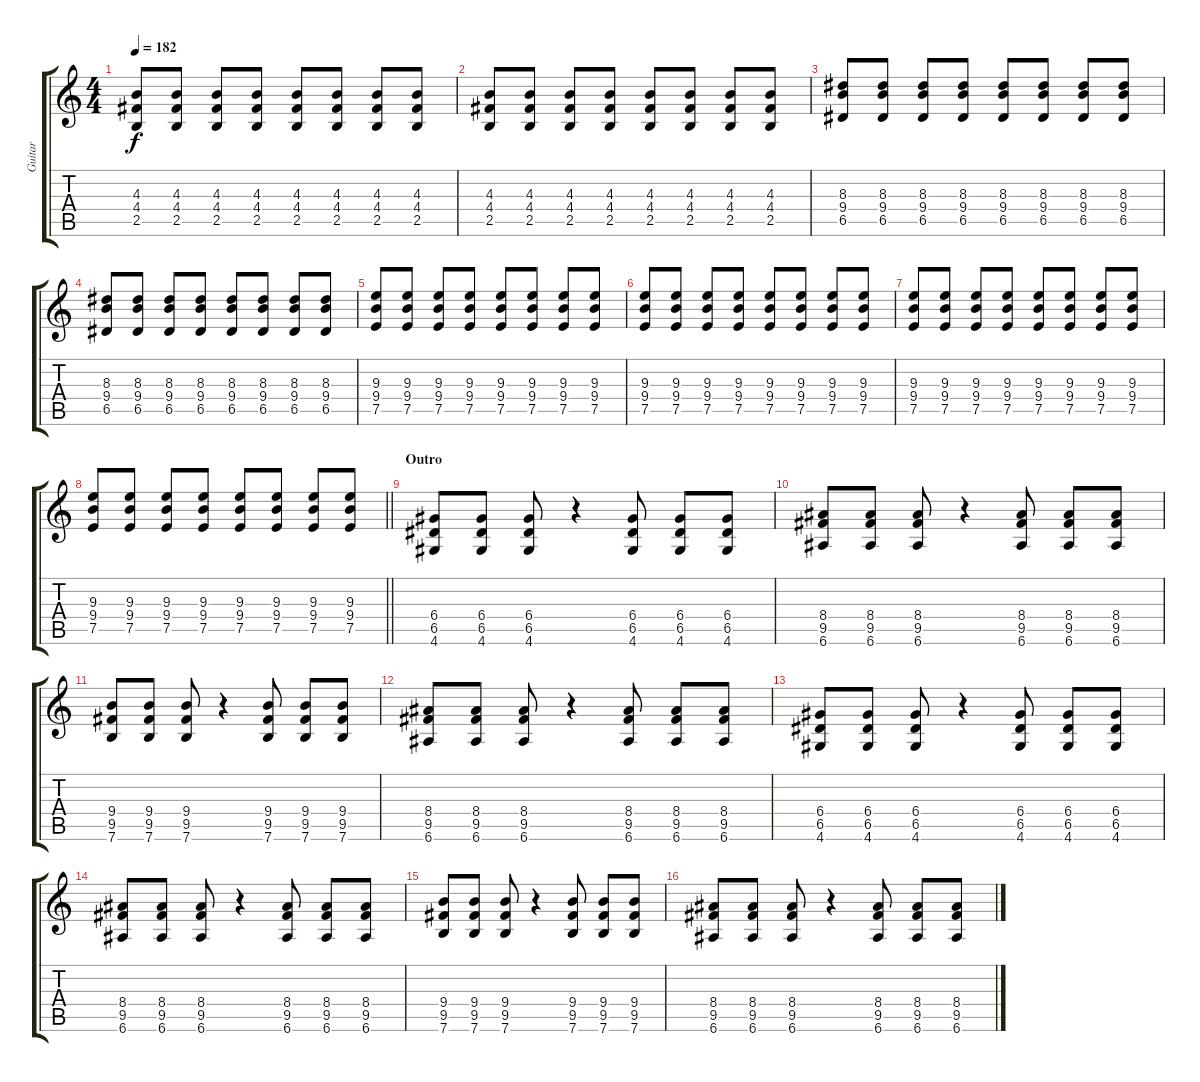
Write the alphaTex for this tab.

\track ("Guitar" "Guitar") {instrument distortionguitar}
\staff {score tabs}
\tuning (E4 B3 G3 D3 A2 E2) {hide}
\ts (4 4)
\tempo 182
\clef g2
\ks c
(4.3 4.4 2.5).8{dy f} (4.3 4.4 2.5).8 (4.3 4.4 2.5).8 (4.3 4.4 2.5).8 (4.3 4.4 2.5).8 (4.3 4.4 2.5).8 (4.3 4.4 2.5).8 (4.3 4.4 2.5).8 |
(4.3 4.4 2.5).8 (4.3 4.4 2.5).8 (4.3 4.4 2.5).8 (4.3 4.4 2.5).8 (4.3 4.4 2.5).8 (4.3 4.4 2.5).8 (4.3 4.4 2.5).8 (4.3 4.4 2.5).8 |
(8.3 9.4 6.5).8 (8.3 9.4 6.5).8 (8.3 9.4 6.5).8 (8.3 9.4 6.5).8 (8.3 9.4 6.5).8 (8.3 9.4 6.5).8 (8.3 9.4 6.5).8 (8.3 9.4 6.5).8 |
(8.3 9.4 6.5).8 (8.3 9.4 6.5).8 (8.3 9.4 6.5).8 (8.3 9.4 6.5).8 (8.3 9.4 6.5).8 (8.3 9.4 6.5).8 (8.3 9.4 6.5).8 (8.3 9.4 6.5).8 |
(9.3 9.4 7.5).8 (9.3 9.4 7.5).8 (9.3 9.4 7.5).8 (9.3 9.4 7.5).8 (9.3 9.4 7.5).8 (9.3 9.4 7.5).8 (9.3 9.4 7.5).8 (9.3 9.4 7.5).8 |
(9.3 9.4 7.5).8 (9.3 9.4 7.5).8 (9.3 9.4 7.5).8 (9.3 9.4 7.5).8 (9.3 9.4 7.5).8 (9.3 9.4 7.5).8 (9.3 9.4 7.5).8 (9.3 9.4 7.5).8 |
(9.3 9.4 7.5).8 (9.3 9.4 7.5).8 (9.3 9.4 7.5).8 (9.3 9.4 7.5).8 (9.3 9.4 7.5).8 (9.3 9.4 7.5).8 (9.3 9.4 7.5).8 (9.3 9.4 7.5).8 |
\barLineRight lightlight
(9.3 9.4 7.5).8 (9.3 9.4 7.5).8 (9.3 9.4 7.5).8 (9.3 9.4 7.5).8 (9.3 9.4 7.5).8 (9.3 9.4 7.5).8 (9.3 9.4 7.5).8 (9.3 9.4 7.5).8 |
\section ("" "Outro")
(6.4 6.5 4.6).8 (6.4 6.5 4.6).8 (6.4 6.5 4.6).8 r.4 (6.4 6.5 4.6).8 (6.4 6.5 4.6).8 (6.4 6.5 4.6).8 |
(8.4 9.5 6.6).8 (8.4 9.5 6.6).8 (8.4 9.5 6.6).8 r.4 (8.4 9.5 6.6).8 (8.4 9.5 6.6).8 (8.4 9.5 6.6).8 |
(9.4 9.5 7.6).8 (9.4 9.5 7.6).8 (9.4 9.5 7.6).8 r.4 (9.4 9.5 7.6).8 (9.4 9.5 7.6).8 (9.4 9.5 7.6).8 |
(8.4 9.5 6.6).8 (8.4 9.5 6.6).8 (8.4 9.5 6.6).8 r.4 (8.4 9.5 6.6).8 (8.4 9.5 6.6).8 (8.4 9.5 6.6).8 |
(6.4 6.5 4.6).8 (6.4 6.5 4.6).8 (6.4 6.5 4.6).8 r.4 (6.4 6.5 4.6).8 (6.4 6.5 4.6).8 (6.4 6.5 4.6).8 |
(8.4 9.5 6.6).8 (8.4 9.5 6.6).8 (8.4 9.5 6.6).8 r.4 (8.4 9.5 6.6).8 (8.4 9.5 6.6).8 (8.4 9.5 6.6).8 |
(9.4 9.5 7.6).8 (9.4 9.5 7.6).8 (9.4 9.5 7.6).8 r.4 (9.4 9.5 7.6).8 (9.4 9.5 7.6).8 (9.4 9.5 7.6).8 |
(8.4 9.5 6.6).8 (8.4 9.5 6.6).8 (8.4 9.5 6.6).8 r.4 (8.4 9.5 6.6).8 (8.4 9.5 6.6).8 (8.4 9.5 6.6).8
